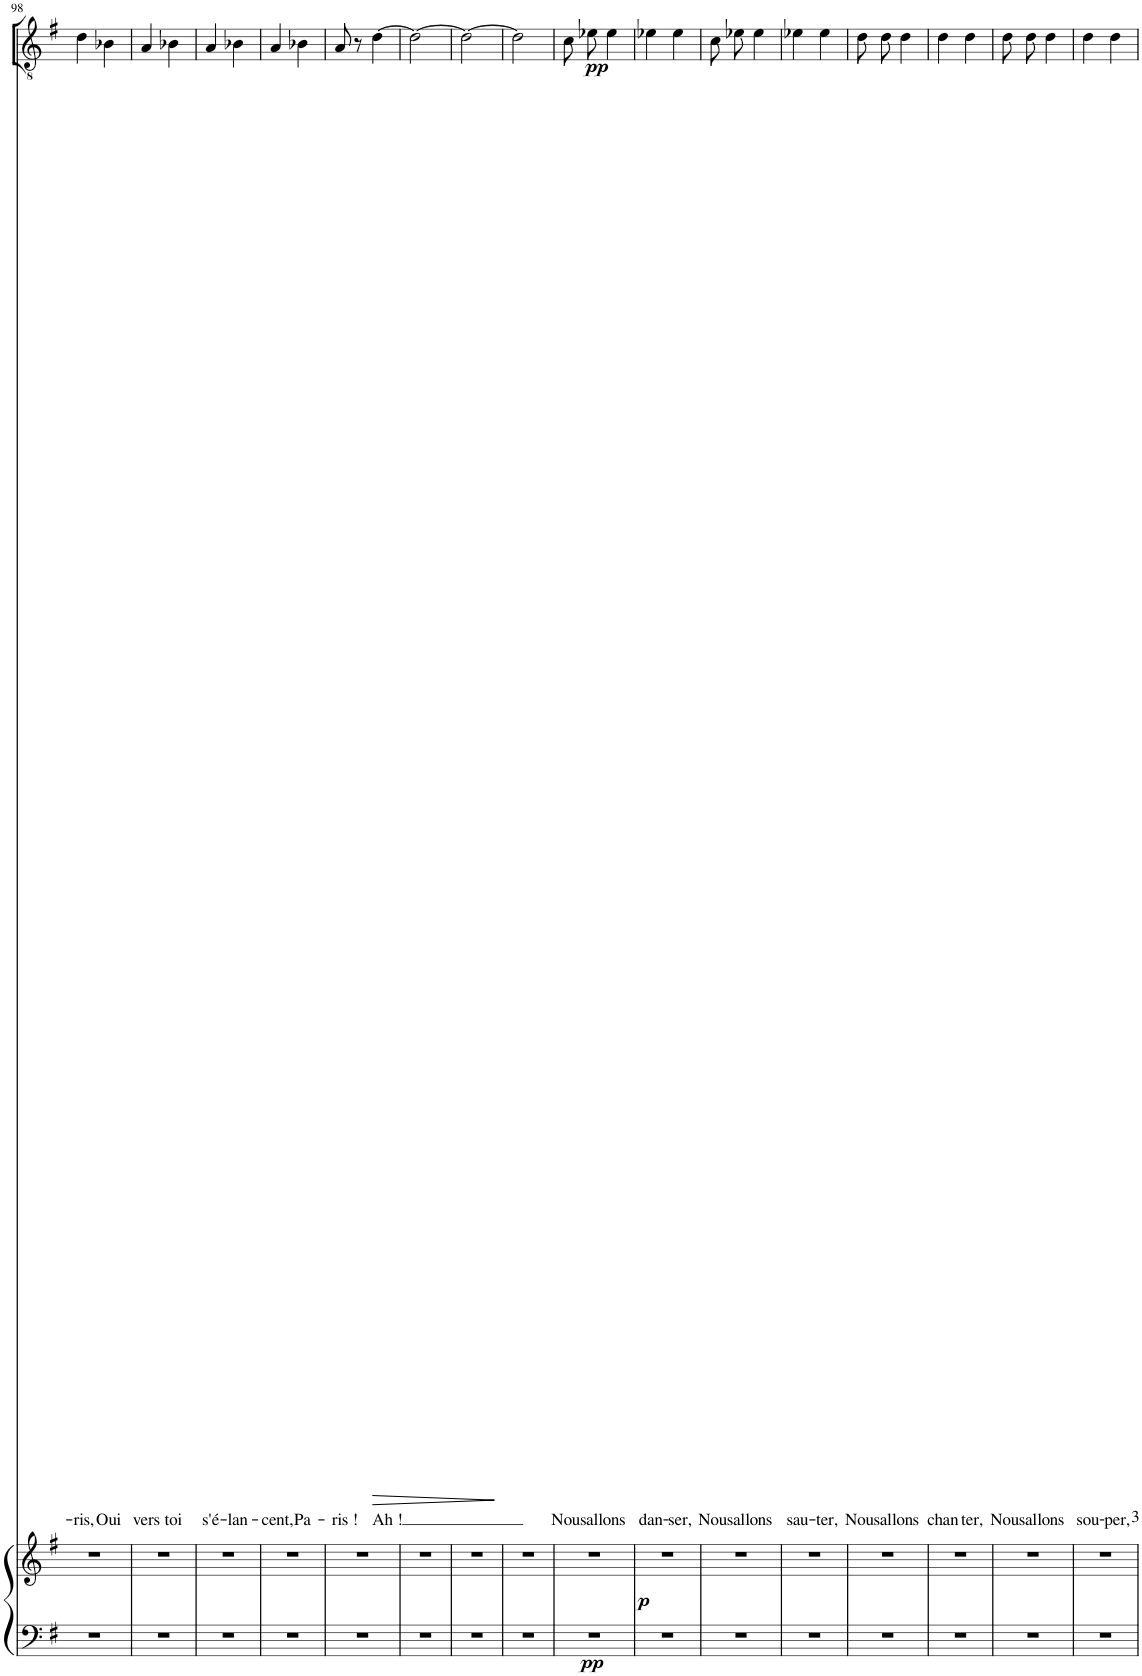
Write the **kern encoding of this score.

**kern	**text	**dynam
*part1	*part1	*part1
*staff1	*staff1	*staff1
*I"Ténors	*	*
!!LO:PB:g=z
*clefGv2	*	*
*k[f#]	*	*
*M2/4	*	*
=98	=98	=98
!	!LO:LY:b	!
4d\	-ris,	.
!	!LO:LY:b	!
4B-X\	Oui	.
=99	=99	=99
!	!LO:LY:b	!
4A/	vers	.
!	!LO:LY:b	!
4B-X\	toi	.
=100	=100	=100
!	!LO:LY:b	!
4A/	s'é-	.
!	!LO:LY:b	!
4B-X\	-lan-	.
=101	=101	=101
!	!LO:LY:b	!
4A/	-cent,	.
!	!LO:LY:b	!
4B-X\	Pa-	.
=102	=102	=102
!	!LO:LY:b	!
8A/	-ris !	.
8r	.	.
!	!LO:LY:b	!LO:HP:b
[4d\	Ah !	>
=103	=103	=103
2d\_	.	.
=104	=104	=104
2d\_	.	.
.	.	]
=105	=105	=105
2d\]	.	.
=106	=106	=106
!	!LO:LY:b	!LO:DY:b
8c\L	Nous	pp
!	!LO:LY:b	!
8e-X\J	al-	.
!	!LO:LY:b	!
4e-\	-lons	.
=107	=107	=107
!	!LO:LY:b	!
4e-X\	dan-	.
!	!LO:LY:b	!
4e-\	-ser,	.
=108	=108	=108
!	!LO:LY:b	!
8c\L	Nous	.
!	!LO:LY:b	!
8e-X\J	al-	.
!	!LO:LY:b	!
4e-\	-lons	.
=109	=109	=109
!	!LO:LY:b	!
4e-X\	sau-	.
!	!LO:LY:b	!
4e-\	-ter,	.
=110	=110	=110
!	!LO:LY:b	!
8d\L	Nous	.
!	!LO:LY:b	!
8d\J	al-	.
!	!LO:LY:b	!
4d\	-lons	.
=111	=111	=111
!	!LO:LY:b	!
4d\	chan-	.
!	!LO:LY:b	!
4d\	-ter,	.
=112	=112	=112
!	!LO:LY:b	!
8d\L	Nous	.
!	!LO:LY:b	!
8d\J	al-	.
!	!LO:LY:b	!
4d\	-lons	.
=113	=113	=113
!	!LO:LY:b	!
4d\	sou-	.
!	!LO:LY:b	!
4d\	-per,	.
=	=	=
*-	*-	*-
